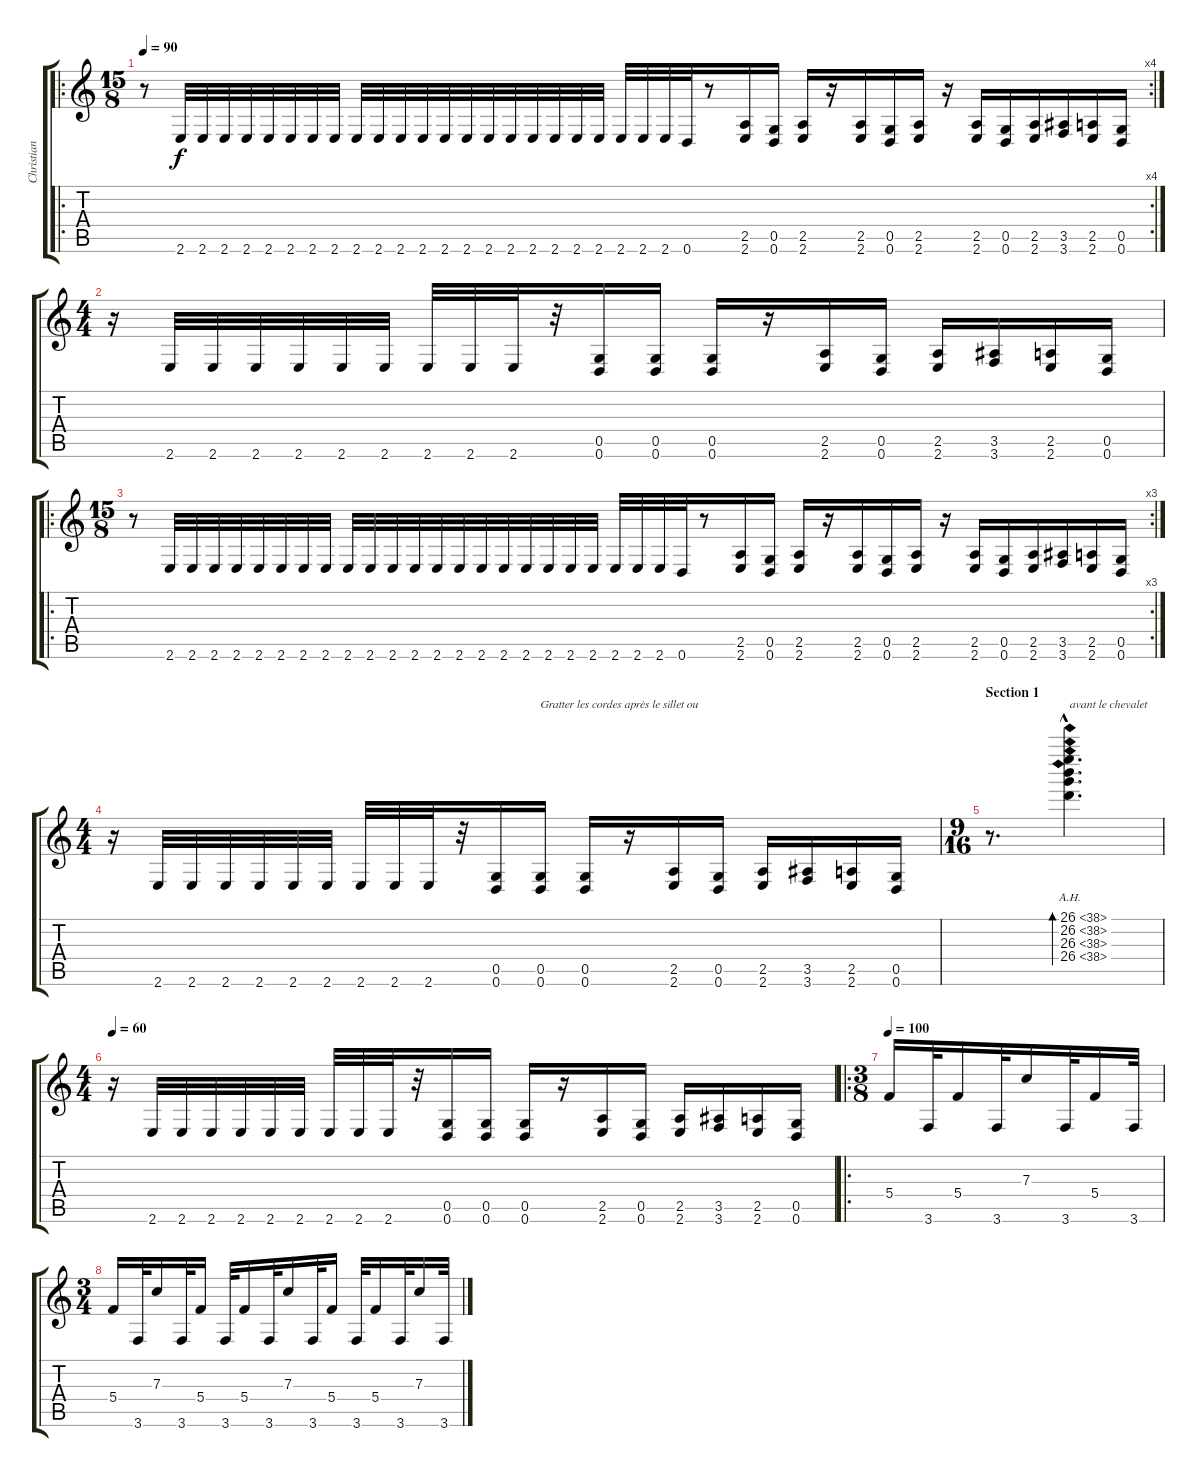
\track ("Christian" "Christian") {instrument electricguitarclean}
\staff {score tabs}
\tuning (D4 A3 F3 C3 G2 D2) {hide}
\ro
\rc 4
\ts (15 8)
\tempo 90
\clef g2
\ks c
r.8{dy fff} 2.6.32{dy f} 2.6.32 2.6.32 2.6.32 2.6.32 2.6.32 2.6.32 2.6.32 2.6.32 2.6.32 2.6.32 2.6.32 2.6.32 2.6.32 2.6.32 2.6.32 2.6.32 2.6.32 2.6.32 2.6.32 2.6.32 2.6.32 2.6.32 0.6.32 r.8 (2.5 2.6).16 (0.5 0.6).16 (2.5 2.6).16 r.16 (2.5 2.6).16 (0.5 0.6).16 (2.5 2.6).16 r.16 (2.5 2.6).16 (0.5 0.6).16 (2.5 2.6).16 (3.5 3.6).16 (2.5 2.6).16 (0.5 0.6).16 |
\ts (4 4)
r.16 2.6.32 2.6.32 2.6.32 2.6.32 2.6.32 2.6.32 2.6.32 2.6.32 2.6.32 r.32 (0.5 0.6).16 (0.5 0.6).16 (0.5 0.6).16 r.16 (2.5 2.6).16 (0.5 0.6).16 (2.5 2.6).16 (3.5 3.6).16 (2.5 2.6).16 (0.5 0.6).16 |
\ro
\rc 3
\ts (15 8)
r.8 2.6.32 2.6.32 2.6.32 2.6.32 2.6.32 2.6.32 2.6.32 2.6.32 2.6.32 2.6.32 2.6.32 2.6.32 2.6.32 2.6.32 2.6.32 2.6.32 2.6.32 2.6.32 2.6.32 2.6.32 2.6.32 2.6.32 2.6.32 0.6.32 r.8 (2.5 2.6).16 (0.5 0.6).16 (2.5 2.6).16 r.16 (2.5 2.6).16 (0.5 0.6).16 (2.5 2.6).16 r.16 (2.5 2.6).16 (0.5 0.6).16 (2.5 2.6).16 (3.5 3.6).16 (2.5 2.6).16 (0.5 0.6).16 |
\ts (4 4)
r.16 2.6.32 2.6.32 2.6.32 2.6.32 2.6.32 2.6.32 2.6.32 2.6.32 2.6.32 r.32 (0.5 0.6).16 (0.5 0.6).16{txt "Gratter les cordes après le sillet ou"} (0.5 0.6).16 r.16 (2.5 2.6).16 (0.5 0.6).16 (2.5 2.6).16 (3.5 3.6).16 (2.5 2.6).16 (0.5 0.6).16 |
\ts (9 16)
\section ("" "Section 1")
r.8{d} (26.1{ah 12 hac} 26.2{ah 12 hac} 26.3{ah 12 hac} 26.4{ah 12 hac}).4{d bd 120 txt "avant le chevalet" instrument electricguitarclean} |
\ts (4 4)
\tempo 60
r.16{instrument distortionguitar} 2.6.32 2.6.32 2.6.32 2.6.32 2.6.32 2.6.32 2.6.32 2.6.32 2.6.32 r.32 (0.5 0.6).16 (0.5 0.6).16 (0.5 0.6).16 r.16 (2.5 2.6).16 (0.5 0.6).16 (2.5 2.6).16 (3.5 3.6).16 (2.5 2.6).16 (0.5 0.6).16 |
\ro
\ts (3 8)
\tempo 100
5.4.16{volume 12} 3.6.32 5.4.16 3.6.32 7.3.16 3.6.32 5.4.16 3.6.32 |
\ts (3 4)
5.4.16 3.6.32 7.3.16 3.6.32 5.4.16 3.6.32 5.4.16 3.6.32 7.3.16 3.6.32 5.4.16 3.6.32 5.4.16 3.6.32 7.3.16 3.6.32
